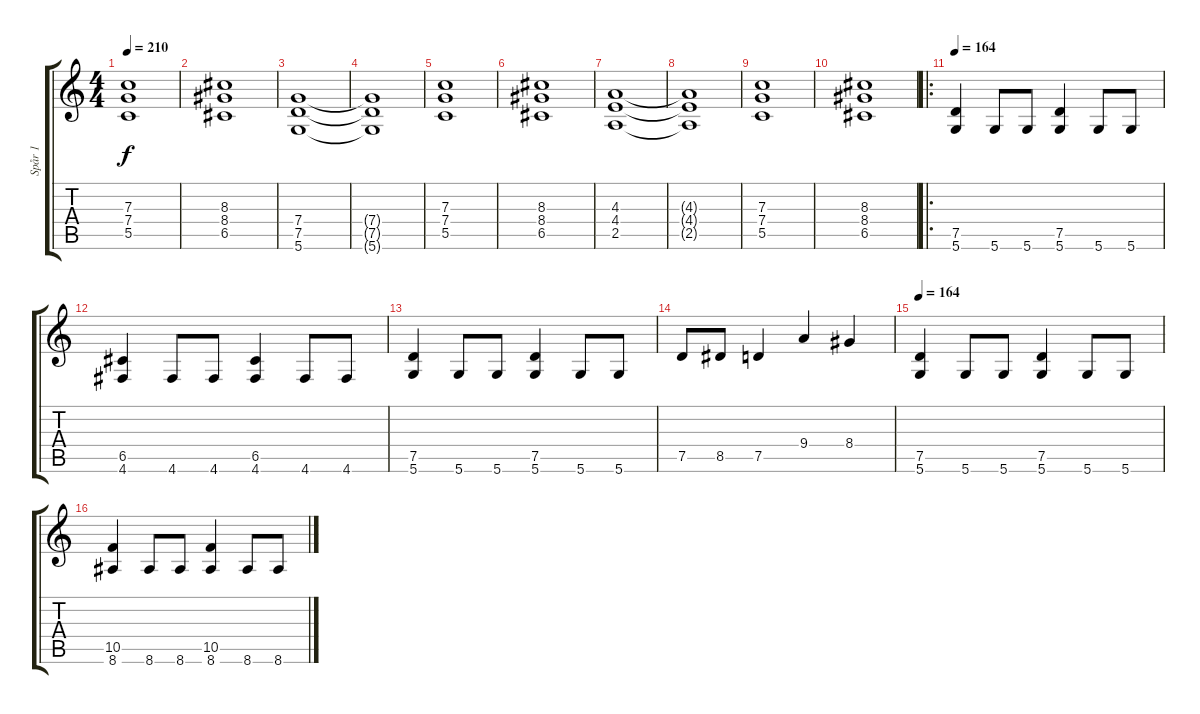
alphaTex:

\track ("Spår 1" "Spår 1") {instrument overdrivenguitar}
\staff {score tabs}
\tuning (D4 A3 F3 C3 G2 D2) {hide}
\ts (4 4)
\tempo 210
\clef g2
\ks c
(7.3 7.4 5.5).1{dy f} |
(8.3 8.4 6.5).1 |
(7.4 7.5 5.6).1 |
(7.4{t} 7.5{t} 5.6{t}).1 |
(7.3 7.4 5.5).1 |
(8.3 8.4 6.5).1 |
(4.3 4.4 2.5).1 |
(4.3{t} 4.4{t} 2.5{t}).1 |
(7.3 7.4 5.5).1 |
(8.3 8.4 6.5).1 |
\ro
\tempo 164
(7.5 5.6).4 5.6.8 5.6.8 (7.5 5.6).4 5.6.8 5.6.8 |
(6.5 4.6).4 4.6.8 4.6.8 (6.5 4.6).4 4.6.8 4.6.8 |
(7.5 5.6).4 5.6.8 5.6.8 (7.5 5.6).4 5.6.8 5.6.8 |
7.5.8 8.5.8 7.5.4 9.4.4 8.4.4 |
\tempo 164
(7.5 5.6).4 5.6.8 5.6.8 (7.5 5.6).4 5.6.8 5.6.8 |
(10.5 8.6).4 8.6.8 8.6.8 (10.5 8.6).4 8.6.8 8.6.8
